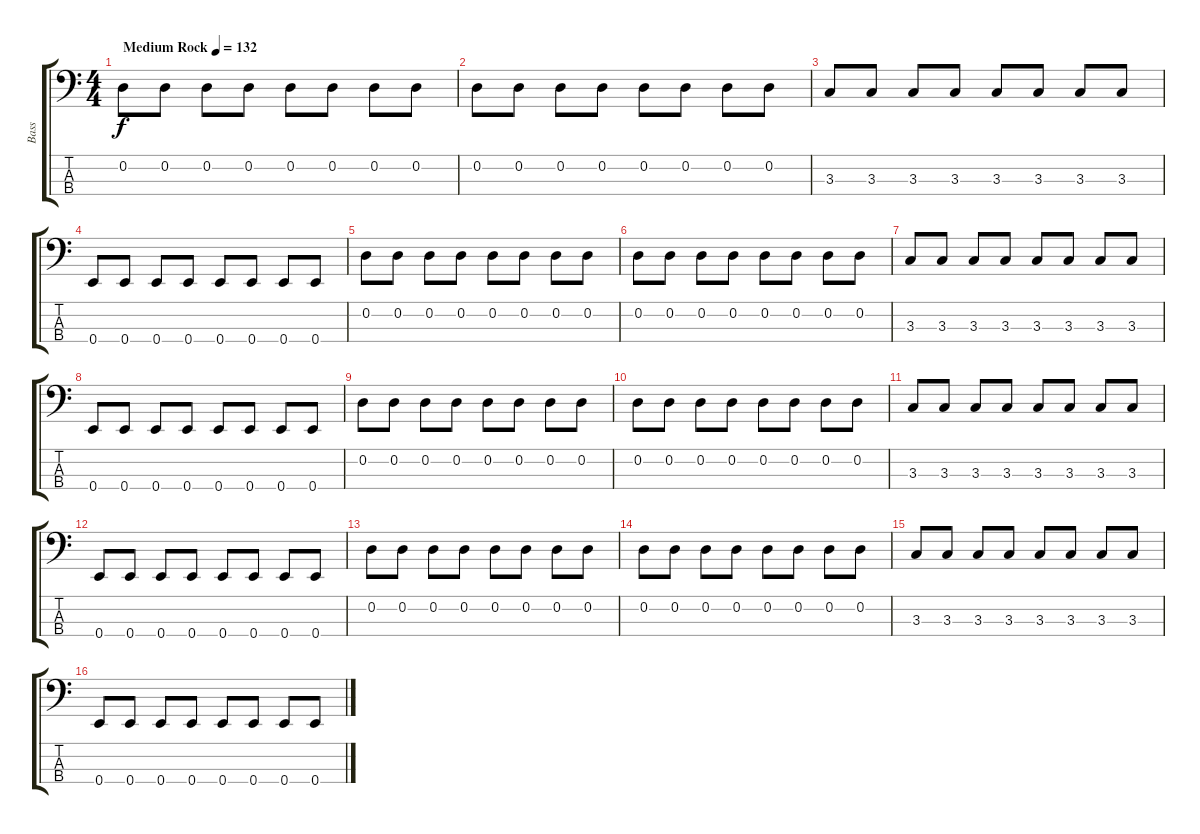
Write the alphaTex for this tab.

\track ("Bass" "Bass") {instrument electricbassfinger}
\staff {score tabs}
\tuning (G2 D2 A1 E1) {hide}
\ts (4 4)
\tempo (132 "Medium Rock")
\clef f4
\ks c
0.2.8{dy f instrument electricbassfinger} 0.2.8 0.2.8 0.2.8 0.2.8 0.2.8 0.2.8 0.2.8 |
0.2.8 0.2.8 0.2.8 0.2.8 0.2.8 0.2.8 0.2.8 0.2.8 |
3.3.8 3.3.8 3.3.8 3.3.8 3.3.8 3.3.8 3.3.8 3.3.8 |
0.4.8 0.4.8 0.4.8 0.4.8 0.4.8 0.4.8 0.4.8 0.4.8 |
0.2.8 0.2.8 0.2.8 0.2.8 0.2.8 0.2.8 0.2.8 0.2.8 |
0.2.8 0.2.8 0.2.8 0.2.8 0.2.8 0.2.8 0.2.8 0.2.8 |
3.3.8 3.3.8 3.3.8 3.3.8 3.3.8 3.3.8 3.3.8 3.3.8 |
0.4.8 0.4.8 0.4.8 0.4.8 0.4.8 0.4.8 0.4.8 0.4.8 |
0.2.8 0.2.8 0.2.8 0.2.8 0.2.8 0.2.8 0.2.8 0.2.8 |
0.2.8 0.2.8 0.2.8 0.2.8 0.2.8 0.2.8 0.2.8 0.2.8 |
3.3.8 3.3.8 3.3.8 3.3.8 3.3.8 3.3.8 3.3.8 3.3.8 |
0.4.8 0.4.8 0.4.8 0.4.8 0.4.8 0.4.8 0.4.8 0.4.8 |
0.2.8 0.2.8 0.2.8 0.2.8 0.2.8 0.2.8 0.2.8 0.2.8 |
0.2.8 0.2.8 0.2.8 0.2.8 0.2.8 0.2.8 0.2.8 0.2.8 |
3.3.8 3.3.8 3.3.8 3.3.8 3.3.8 3.3.8 3.3.8 3.3.8 |
0.4.8 0.4.8 0.4.8 0.4.8 0.4.8 0.4.8 0.4.8 0.4.8
